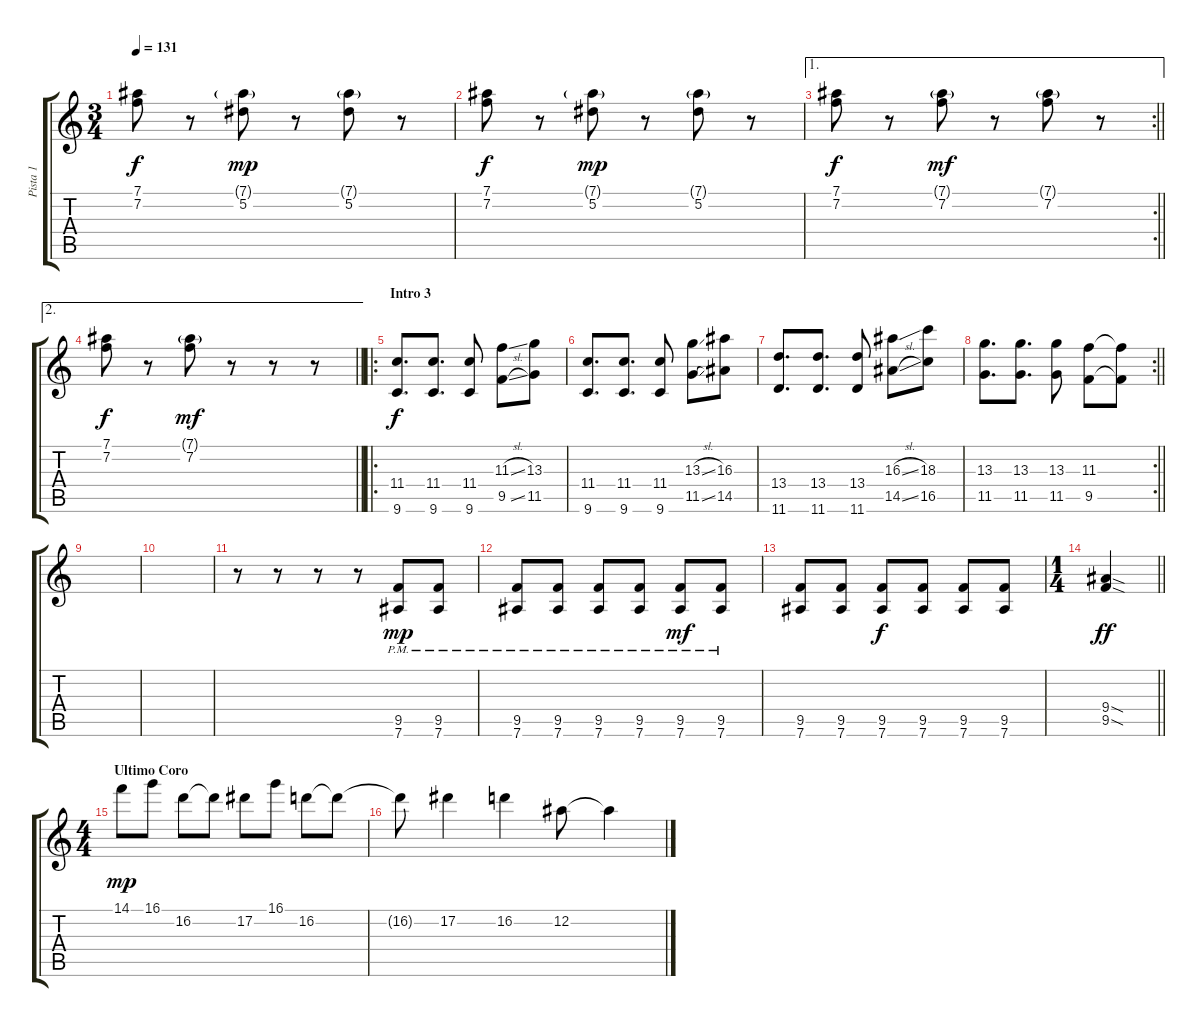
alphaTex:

\track ("Pista 1" "Pista 1") {instrument distortionguitar}
\staff {score tabs}
\tuning (Eb4 Bb3 Gb3 Db3 Ab2 Eb2) {hide}
\ts (3 4)
\tempo 131
\clef g2
\ks c
(7.1 7.2).8{dy f balance 1 instrument electricguitarclean} r.8 (7.1{g} 5.2).8{dy mp balance 15} r.8 (7.1{g} 5.2).8 r.8 |
(7.1 7.2).8{dy f balance 1 instrument electricguitarclean} r.8 (7.1{g} 5.2).8{dy mp balance 15} r.8 (7.1{g} 5.2).8 r.8 |
\ae 1
\rc 2
\barLineRight lightlight
(7.1 7.2).8{dy f balance 1} r.8 (7.1{g} 7.2).8{dy mf balance 15} r.8 (7.1{g} 7.2).8 r.8 |
\ae 2
\barLineRight lightlight
(7.1 7.2).8{dy f balance 1} r.8 (7.1{g} 7.2).8{dy mf balance 15} r.8 r.8 r.8 |
\ro
\section ("" "Intro 3")
(11.4 9.6).8{d dy f instrument distortionguitar} (11.4 9.6).8{d} (11.4 9.6).8 (11.3{sl} 9.5{sl}).8 (13.3 11.5).8 |
(11.4 9.6).8{d} (11.4 9.6).8{d} (11.4 9.6).8 (13.3{sl} 11.5{sl}).8 (16.3 14.5).8 |
(13.4 11.6).8{d} (13.4 11.6).8{d} (13.4 11.6).8 (16.3{sl} 14.5{sl}).8 (18.3 16.5).8 |
\rc 2
\barLineRight lightlight
(13.3 11.5).8{d} (13.3 11.5).8{d} (13.3 11.5).8 (11.3 9.5).8 (11.3{t} 9.5{t}).8 |
|
|
r.8 r.8 r.8 r.8 (9.5{pm} 7.6{pm}).8{dy mp} (9.5{pm} 7.6{pm}).8 |
(9.5{pm} 7.6{pm}).8 (9.5{pm} 7.6{pm}).8 (9.5{pm} 7.6{pm}).8 (9.5{pm} 7.6{pm}).8 (9.5{pm} 7.6{pm}).8{dy mf} (9.5{pm} 7.6{pm}).8 |
(9.5 7.6).8 (9.5 7.6).8 (9.5 7.6).8{dy f} (9.5 7.6).8 (9.5 7.6).8 (9.5 7.6).8 |
\ts (1 4)
\barLineRight lightlight
(9.4{sod} 9.5{sod}).4{dy ff} |
\ts (4 4)
\section ("" "Ultimo Coro")
14.1.8{dy mp} 16.1.8 16.2.8 16.2{t}.8 17.2.8 16.1.8 16.2.8 16.2{t}.8 |
16.2{t}.8 17.2.4 16.2.4 12.2.8 12.2{t}.4
